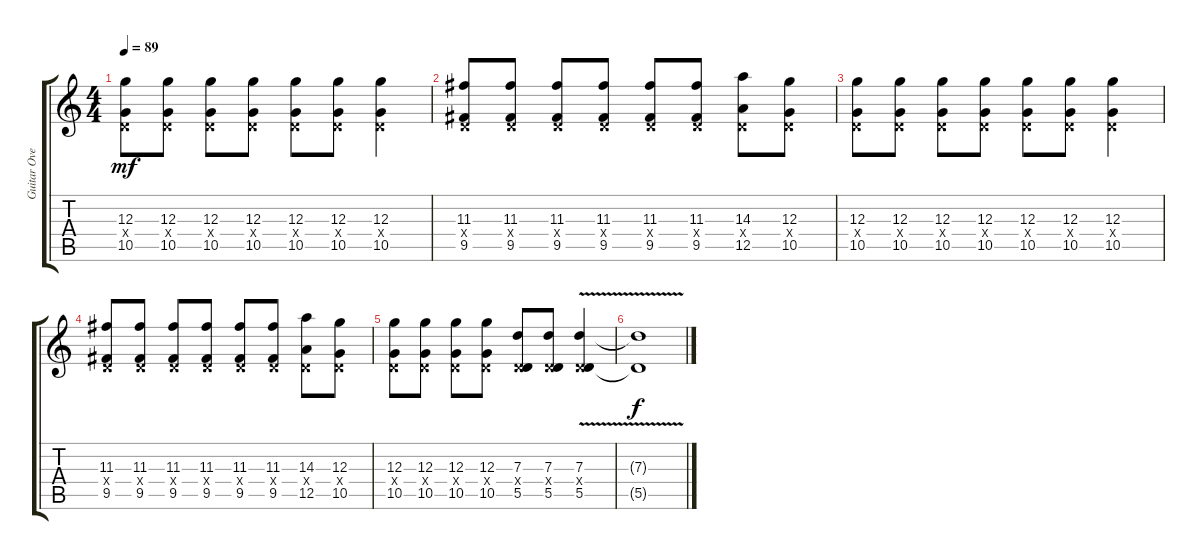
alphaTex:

\track ("Guitar Overdub" "Guitar Ove") {instrument overdrivenguitar}
\staff {score tabs}
\tuning (E4 B3 G3 D3 A2 D2) {hide}
\ts (4 4)
\tempo 89
\clef g2
\ks c
(12.3 0.4{x} 10.5).8{dy mf} (12.3 0.4{x} 10.5).8 (12.3 0.4{x} 10.5).8 (12.3 0.4{x} 10.5).8 (12.3 0.4{x} 10.5).8 (12.3 0.4{x} 10.5).8 (12.3 0.4{x} 10.5).4 |
(11.3 0.4{x} 9.5).8 (11.3 0.4{x} 9.5).8 (11.3 0.4{x} 9.5).8 (11.3 0.4{x} 9.5).8 (11.3 0.4{x} 9.5).8 (11.3 0.4{x} 9.5).8 (14.3 0.4{x} 12.5).8 (12.3 0.4{x} 10.5).8 |
(12.3 0.4{x} 10.5).8 (12.3 0.4{x} 10.5).8 (12.3 0.4{x} 10.5).8 (12.3 0.4{x} 10.5).8 (12.3 0.4{x} 10.5).8 (12.3 0.4{x} 10.5).8 (12.3 0.4{x} 10.5).4 |
(11.3 0.4{x} 9.5).8 (11.3 0.4{x} 9.5).8 (11.3 0.4{x} 9.5).8 (11.3 0.4{x} 9.5).8 (11.3 0.4{x} 9.5).8 (11.3 0.4{x} 9.5).8 (14.3 0.4{x} 12.5).8 (12.3 0.4{x} 10.5).8 |
(12.3 0.4{x} 10.5).8 (12.3 0.4{x} 10.5).8 (12.3 0.4{x} 10.5).8 (12.3 0.4{x} 10.5).8 (7.3 0.4{x} 5.5).8 (7.3 0.4{x} 5.5).8 (7.3 0.4{x} 5.5{v}).4 |
(7.3{t} 5.5{t}).1{dy f volume 0}
